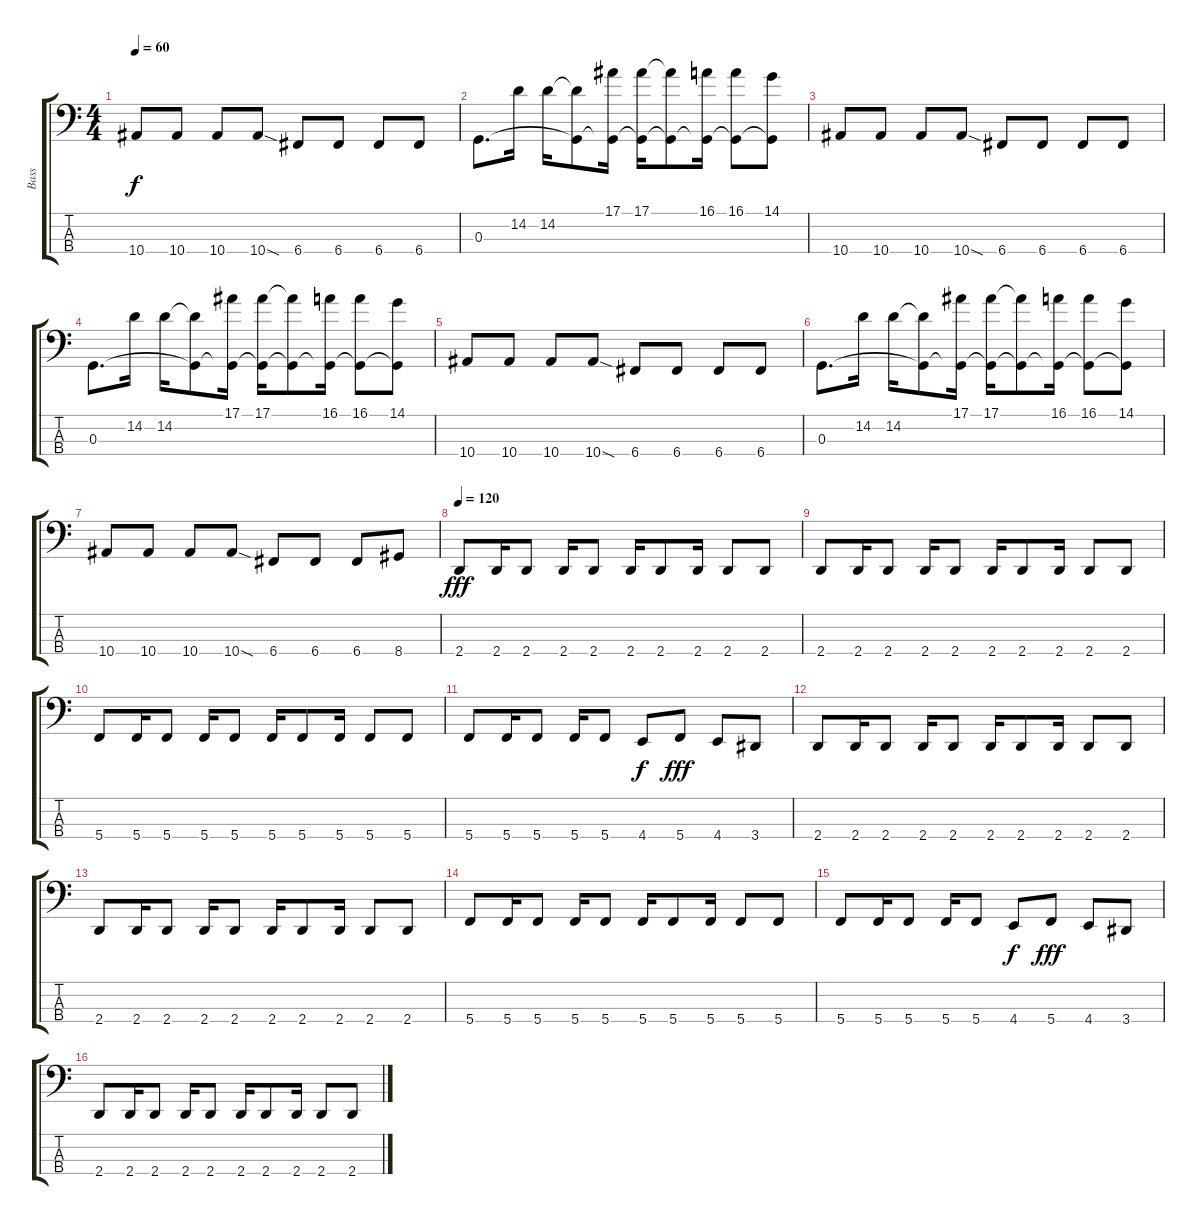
\track ("Bass" "Bass") {instrument electricbassfinger}
\staff {score tabs}
\tuning (F2 C2 G1 C1) {hide}
\ts (4 4)
\tempo 60
\clef f4
\ks c
10.4.8{dy f} 10.4.8 10.4.8 10.4{sod}.8 6.4.8 6.4.8 6.4.8 6.4.8 |
0.3.8{d} 14.2.16 14.2.16 (14.2{t} 0.3{t}).8 (17.1 0.3{t}).16 (17.1 0.3{t}).16 (17.1{t} 0.3{t}).8 (16.1 0.3{t}).16 (16.1 0.3{t}).8 (14.1 0.3{t}).8 |
10.4.8 10.4.8 10.4.8 10.4{sod}.8 6.4.8 6.4.8 6.4.8 6.4.8 |
0.3.8{d volume 16 balance 11} 14.2.16 14.2.16 (14.2{t} 0.3{t}).8 (17.1 0.3{t}).16 (17.1 0.3{t}).16 (17.1{t} 0.3{t}).8 (16.1 0.3{t}).16 (16.1 0.3{t}).8 (14.1 0.3{t}).8 |
10.4.8 10.4.8 10.4.8 10.4{sod}.8 6.4.8 6.4.8 6.4.8 6.4.8 |
0.3.8{d} 14.2.16 14.2.16 (14.2{t} 0.3{t}).8 (17.1 0.3{t}).16 (17.1 0.3{t}).16 (17.1{t} 0.3{t}).8 (16.1 0.3{t}).16 (16.1 0.3{t}).8 (14.1 0.3{t}).8 |
10.4.8 10.4.8 10.4.8 10.4{sod}.8 6.4.8 6.4.8 6.4.8 8.4.8 |
\tempo 120
2.4.8{dy fff} 2.4.16 2.4.8 2.4.16 2.4.8 2.4.16 2.4.8 2.4.16 2.4.8 2.4.8 |
2.4.8 2.4.16 2.4.8 2.4.16 2.4.8 2.4.16 2.4.8 2.4.16 2.4.8 2.4.8 |
5.4.8 5.4.16 5.4.8 5.4.16 5.4.8 5.4.16 5.4.8 5.4.16 5.4.8 5.4.8 |
5.4.8 5.4.16 5.4.8 5.4.16 5.4.8 4.4.8{dy f} 5.4.8{dy fff} 4.4.8 3.4.8 |
2.4.8 2.4.16 2.4.8 2.4.16 2.4.8 2.4.16 2.4.8 2.4.16 2.4.8 2.4.8 |
2.4.8 2.4.16 2.4.8 2.4.16 2.4.8 2.4.16 2.4.8 2.4.16 2.4.8 2.4.8 |
5.4.8 5.4.16 5.4.8 5.4.16 5.4.8 5.4.16 5.4.8 5.4.16 5.4.8 5.4.8 |
5.4.8 5.4.16 5.4.8 5.4.16 5.4.8 4.4.8{dy f} 5.4.8{dy fff} 4.4.8 3.4.8 |
2.4.8 2.4.16 2.4.8 2.4.16 2.4.8 2.4.16 2.4.8 2.4.16 2.4.8 2.4.8
